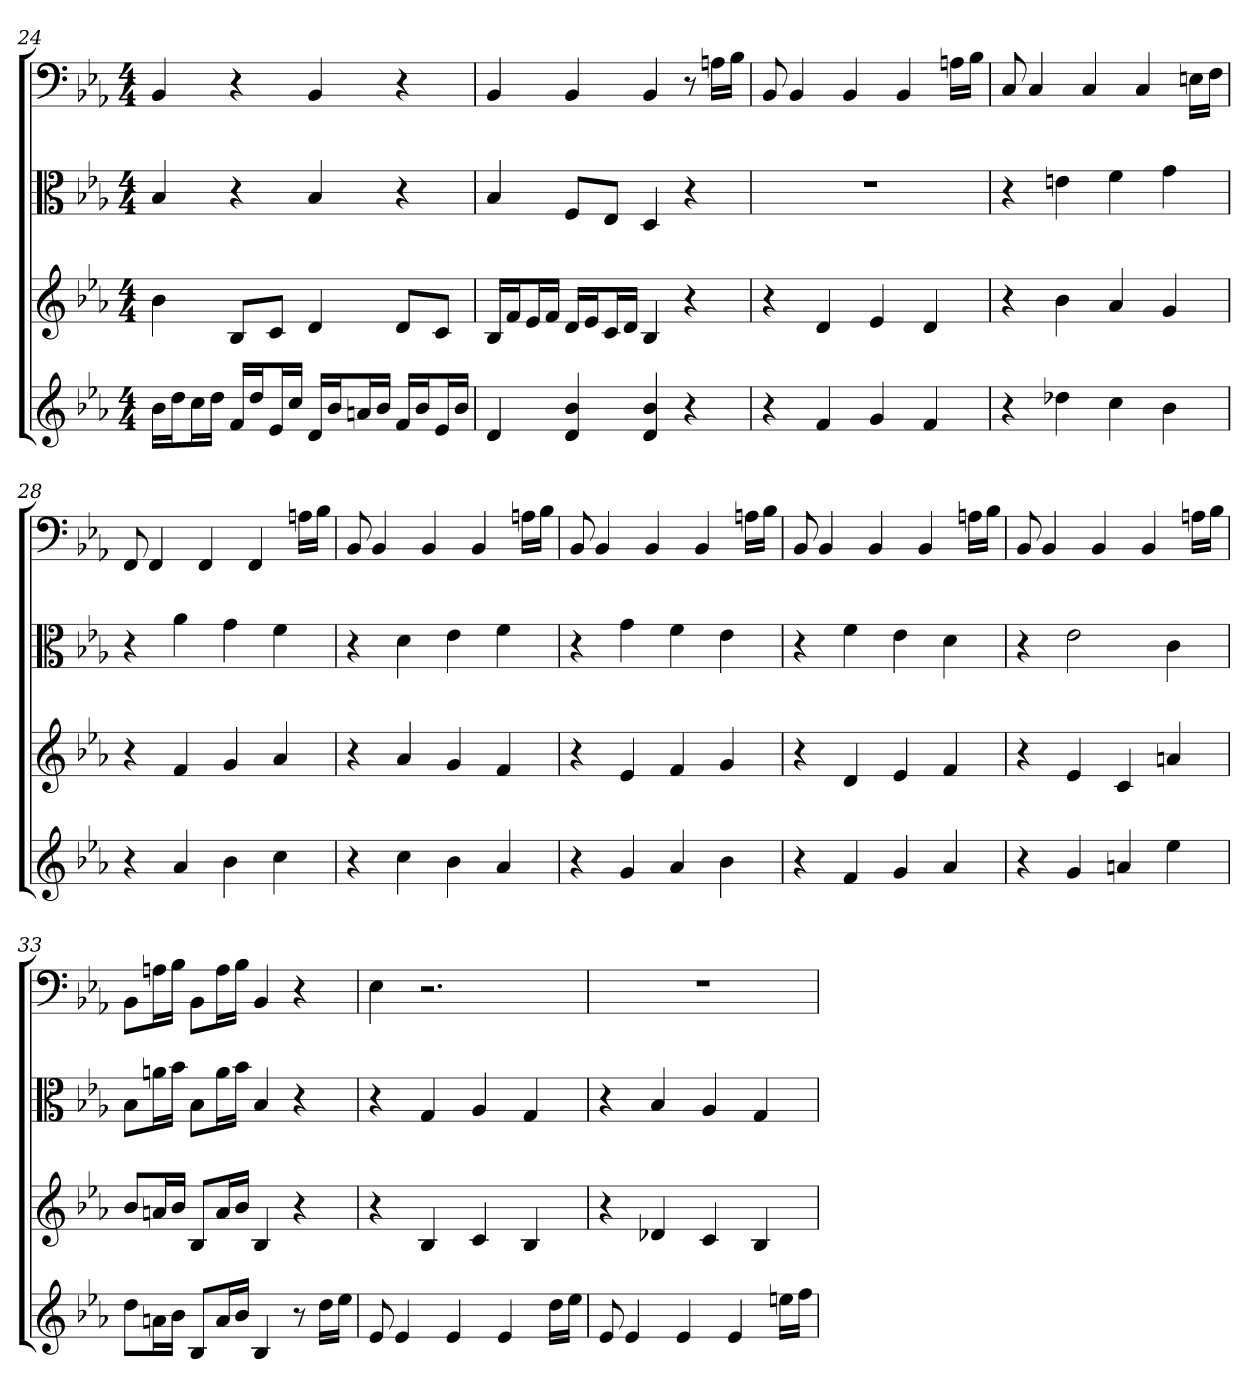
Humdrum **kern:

**kern	**kern	**kern	**kern
*part4	*part3	*part2	*part1
*staff4	*staff3	*staff2	*staff1
*	*	*clefC3	*clefF4
*k[b-e-a-]	*k[b-e-a-]	*k[b-e-a-]	*k[b-e-a-]
*E-:	*E-:	*E-:	*E-:
*M4/4	*M4/4	*M4/4	*M4/4
=24	=24	=24	=24
16b-LL	4b-	4B-	4BB-
16ddJ	.	.	.
16ccL	.	.	.
16ddJJ	.	.	.
16fLL	8B-L	4r	4r
16ddJ	.	.	.
16e-L	8cJ	.	.
16ccJJ	.	.	.
16dLL	4d	4B-	4BB-
16b-J	.	.	.
16anL	.	.	.
16b-JJ	.	.	.
16fLL	8dL	4r	4r
16b-J	.	.	.
16e-L	8cJ	.	.
16b-JJ	.	.	.
=25	=25	=25	=25
4d	16B-LL	4B-	4BB-
.	16fJ	.	.
.	16e-L	.	.
.	16fJJ	.	.
4d 4b-	16dLL	8F/L	4BB-
.	16e-J	.	.
.	16cL	8E-/J	.
.	16dJJ	.	.
4d 4b-	4B-	4D	4BB-
4r	4r	4r	8r
.	.	.	16An\LL
.	.	.	16B-\JJ
=26	=26	=26	=26
4r	4r	1r	8BB-
.	.	.	4BB-
4f	4d	.	.
.	.	.	4BB-
4g	4e-	.	.
.	.	.	4BB-
4f	4d	.	.
.	.	.	16An\LL
.	.	.	16B-\JJ
=27	=27	=27	=27
4r	4r	4r	8C
.	.	.	4C
4dd-X	4b-	4en	.
.	.	.	4C
4cc	4a-	4f	.
.	.	.	4C
4b-	4g	4g	.
.	.	.	16En\LL
.	.	.	16F\JJ
=28	=28	=28	=28
4r	4r	4r	8FF
.	.	.	4FF
4a-	4f	4a-	.
.	.	.	4FF
4b-	4g	4g	.
.	.	.	4FF
4cc	4a-	4f	.
.	.	.	16An\LL
.	.	.	16B-\JJ
=29	=29	=29	=29
4r	4r	4r	8BB-
.	.	.	4BB-
4cc	4a-	4d	.
.	.	.	4BB-
4b-	4g	4e-	.
.	.	.	4BB-
4a-	4f	4f	.
.	.	.	16An\LL
.	.	.	16B-\JJ
=30	=30	=30	=30
4r	4r	4r	8BB-
.	.	.	4BB-
4g	4e-	4g	.
.	.	.	4BB-
4a-	4f	4f	.
.	.	.	4BB-
4b-	4g	4e-	.
.	.	.	16An\LL
.	.	.	16B-\JJ
=31	=31	=31	=31
4r	4r	4r	8BB-
.	.	.	4BB-
4f	4d	4f	.
.	.	.	4BB-
4g	4e-	4e-	.
.	.	.	4BB-
4a-	4f	4d	.
.	.	.	16An\LL
.	.	.	16B-\JJ
=32	=32	=32	=32
4r	4r	4r	8BB-
.	.	.	4BB-
4g	4e-	2e-	.
.	.	.	4BB-
4an	4c	.	.
.	.	.	4BB-
4ee-	4an	4c	.
.	.	.	16An\LL
.	.	.	16B-\JJ
=33	=33	=33	=33
8ddL	8b-L	8B-\L	8BB-\L
16anL	16anL	16an\L	16An\L
16b-JJ	16b-JJ	16b-\JJ	16B-\JJ
8B-L	8B-L	8B-\L	8BB-\L
16aL	16aL	16a\L	16A\L
16b-JJ	16b-JJ	16b-\JJ	16B-\JJ
4B-	4B-	4B-	4BB-
8r	4r	4r	4r
16ddLL	.	.	.
16ee-JJ	.	.	.
=34	=34	=34	=34
8e-	4r	4r	4E-
4e-	.	.	.
.	4B-	4G	2.r
4e-	.	.	.
.	4c	4A-	.
4e-	.	.	.
.	4B-	4G	.
16ddLL	.	.	.
16ee-JJ	.	.	.
=35	=35	=35	=35
8e-	4r	4r	1r
4e-	.	.	.
.	4d-X	4B-	.
4e-	.	.	.
.	4c	4A-	.
4e-	.	.	.
.	4B-	4G	.
16eenLL	.	.	.
16ffJJ	.	.	.
=	=	=	=
*-	*-	*-	*-
